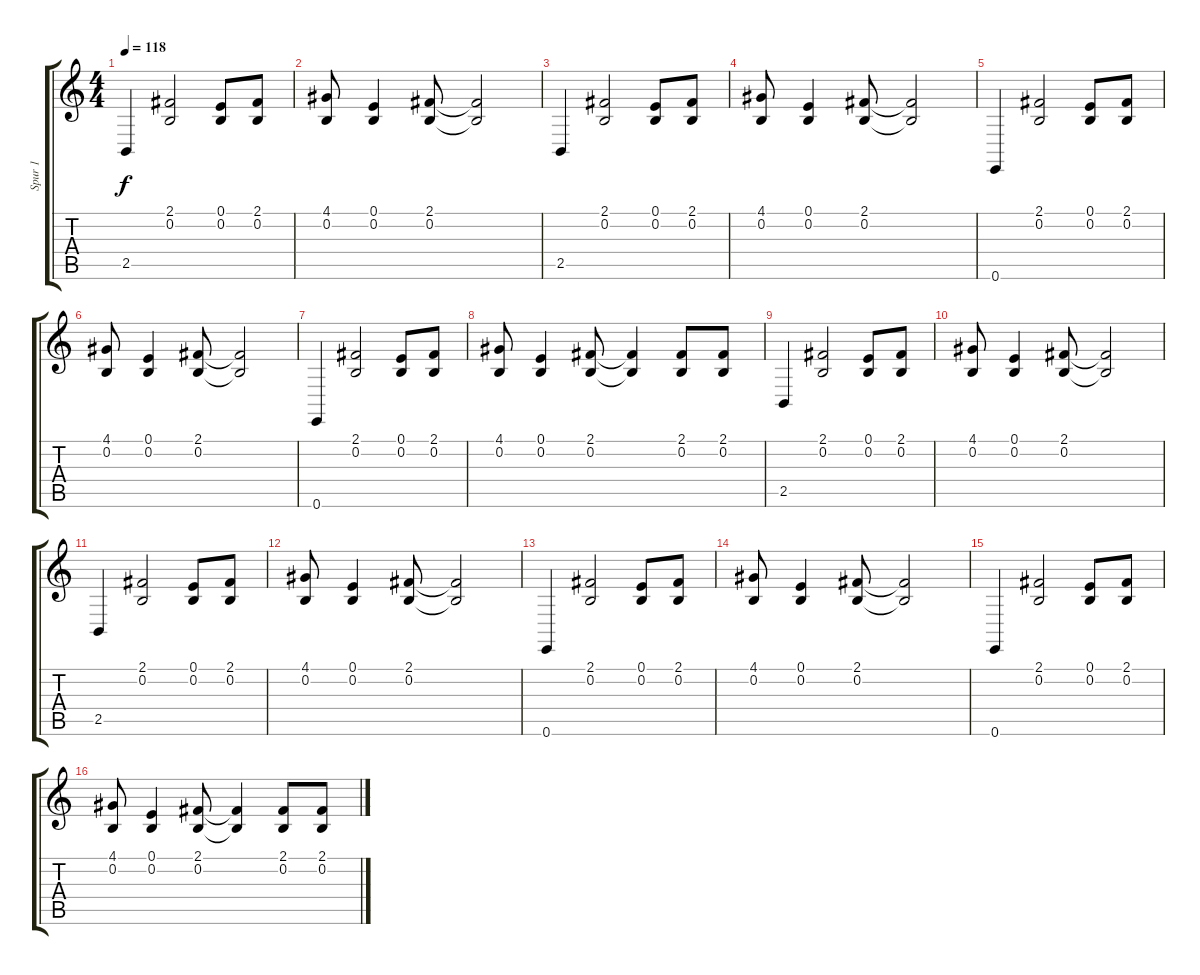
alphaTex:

\track ("Spur 1" "Spur 1") {instrument acousticgrandpiano}
\staff {score tabs}
\tuning (E4 B3 G3 D3 A2 E2) {hide}
\ts (4 4)
\tempo 118
\clef g2
\ks c
2.5.4{dy f instrument distortionguitar} (2.1 0.2).2 (0.1 0.2).8 (2.1 0.2).8 |
(4.1 0.2).8 (0.1 0.2).4 (2.1 0.2).8 (2.1{t} 0.2{t}).2 |
2.5.4 (2.1 0.2).2 (0.1 0.2).8 (2.1 0.2).8 |
(4.1 0.2).8 (0.1 0.2).4 (2.1 0.2).8 (2.1{t} 0.2{t}).2 |
0.6.4 (2.1 0.2).2 (0.1 0.2).8 (2.1 0.2).8 |
(4.1 0.2).8 (0.1 0.2).4 (2.1 0.2).8 (2.1{t} 0.2{t}).2 |
0.6.4 (2.1 0.2).2 (0.1 0.2).8 (2.1 0.2).8 |
(4.1 0.2).8 (0.1 0.2).4 (2.1 0.2).8 (2.1{t} 0.2{t}).4 (2.1 0.2).8 (2.1 0.2).8 |
2.5.4{instrument guitarharmonics} (2.1 0.2).2 (0.1 0.2).8 (2.1 0.2).8 |
(4.1 0.2).8 (0.1 0.2).4 (2.1 0.2).8 (2.1{t} 0.2{t}).2 |
2.5.4 (2.1 0.2).2 (0.1 0.2).8 (2.1 0.2).8 |
(4.1 0.2).8 (0.1 0.2).4 (2.1 0.2).8 (2.1{t} 0.2{t}).2 |
0.6.4 (2.1 0.2).2 (0.1 0.2).8 (2.1 0.2).8 |
(4.1 0.2).8 (0.1 0.2).4 (2.1 0.2).8 (2.1{t} 0.2{t}).2 |
0.6.4 (2.1 0.2).2 (0.1 0.2).8 (2.1 0.2).8 |
(4.1 0.2).8 (0.1 0.2).4 (2.1 0.2).8 (2.1{t} 0.2{t}).4 (2.1 0.2).8 (2.1 0.2).8
